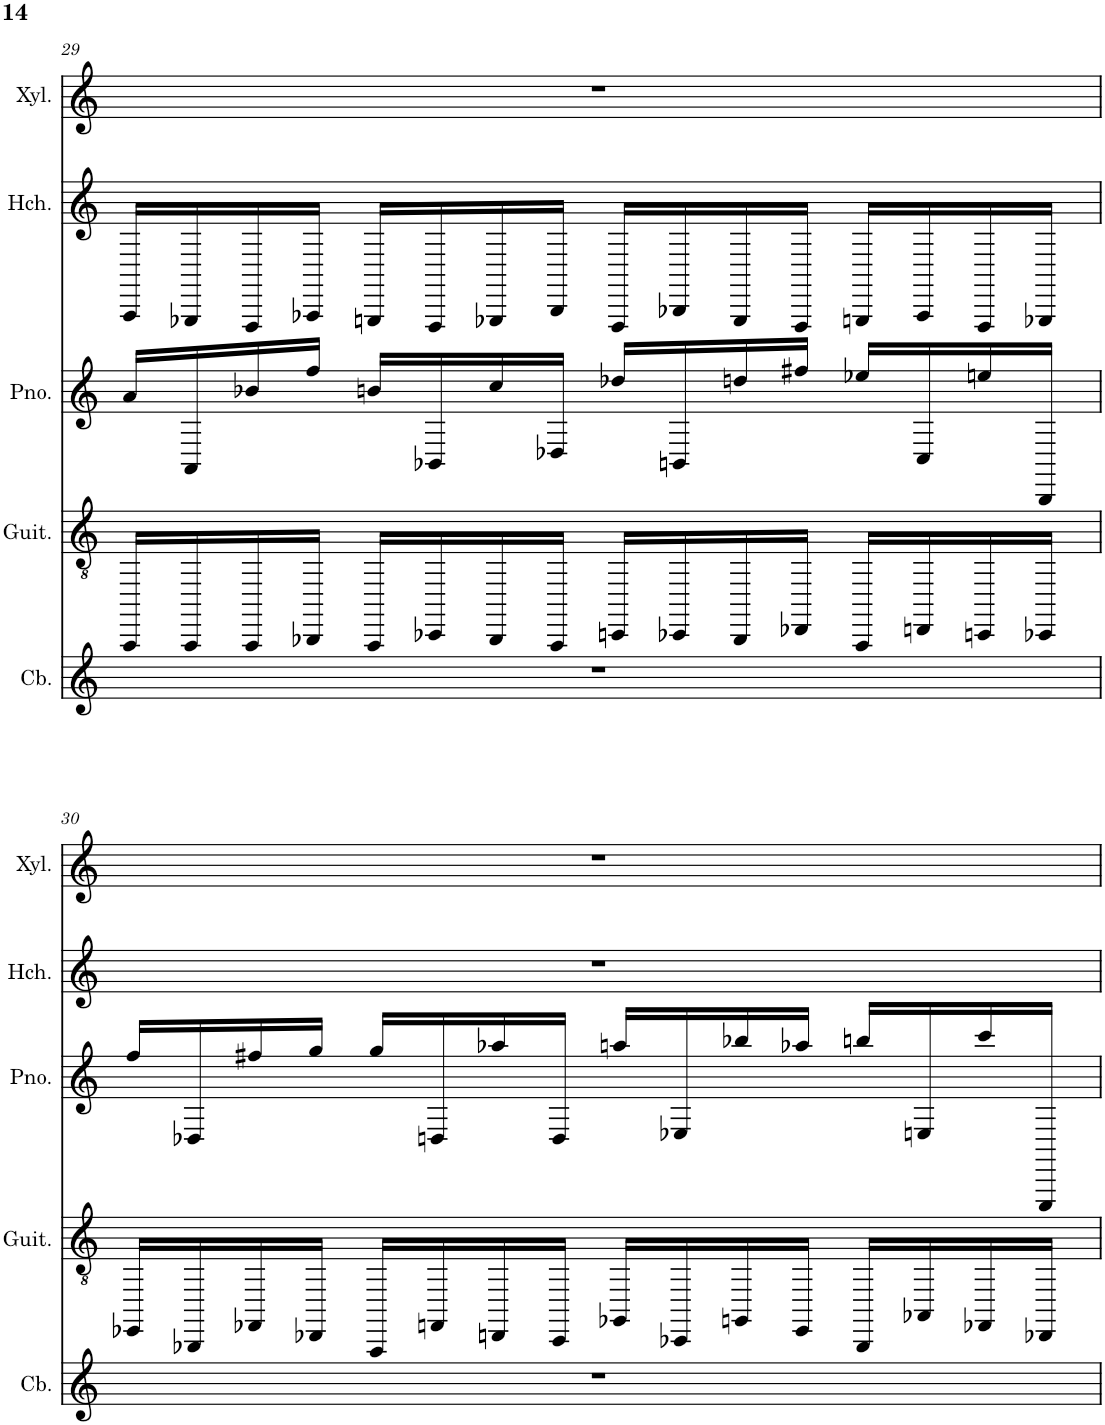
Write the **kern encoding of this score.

**kern	**kern	**kern	**kern	**kern
*part5	*part4	*part3	*part2	*part1
*staff5	*staff4	*staff3	*staff2	*staff1
*I"Contrabass	*I"Acoustic Guitar	*I"Grand Piano	*I"Harpsichord	*I"Xylophone
*I'Cb.	*I'Guit.	*I'Pno.	*I'Hch.	*I'Xyl.
!!LO:PB:g=z
*clefG2	*clefGv2	*clefG2	*clefG2	*clefG2
*Trd7c12	*	*	*	*Trd-7c-12
*k[]	*k[]	*k[]	*k[]	*k[]
*M4/4	*M4/4	*M4/4	*M4/4	*M4/4
=29	=29	=29	=29	=29
1r	16AAAA/LL	16a/LL	16AAA/LL	1r
.	16AAAA/	16AA/	16GGG-X/	.
.	16AAAA/	16b-X/	16FFF/	.
.	16BBBB-X/JJ	16ff/JJ	16AAA-X/JJ	.
.	16AAAA/LL	16bn/LL	16GGGn/LL	.
.	16CCC-X/	16BB-X/	16FFF/	.
.	16BBBB-/	16cc/	16GGG-X/	.
.	16AAAA/JJ	16D-X/JJ	16BBB/JJ	.
.	16CCCn/LL	16dd-X/LL	16FFF/LL	.
.	16CCC-X/	16BBn/	16BBB-X/	.
.	16BBBB-/	16ddn/	16GGG-/	.
.	16DDD-X/JJ	16ff#X/JJ	16FFF/JJ	.
.	16AAAA/LL	16ee-X/LL	16GGGn/LL	.
.	16DDDn/	16C/	16AAA-/	.
.	16CCCn/	16een/	16FFF/	.
.	16CCC-X/JJ	16BBB/JJ	16GGG-X/JJ	.
!!LO:LB:g=z
=30	=30	=30	=30	=30
1r	16EEE-X/LL	16ff/LL	1r	1r
.	16BBBB-X/	16D-X/	.	.
.	16FFF-X/	16ff#X/	.	.
.	16DDD-X/JJ	16gg/JJ	.	.
.	16AAAA/LL	16gg/LL	.	.
.	16FFFn/	16Dn/	.	.
.	16DDDn/	16aa-X/	.	.
.	16CCC/JJ	16D/JJ	.	.
.	16GGG-X/LL	16aan/LL	.	.
.	16CCC-X/	16E-X/	.	.
.	16GGGn/	16bb-X/	.	.
.	16EEE-/JJ	16aa-X/JJ	.	.
.	16BBBB-/LL	16bbn/LL	.	.
.	16AAA-X/	16En/	.	.
.	16FFF-X/	16ccc/	.	.
.	16DDD-X/JJ	16EEE/JJ	.	.
=	=	=	=	=
*-	*-	*-	*-	*-
